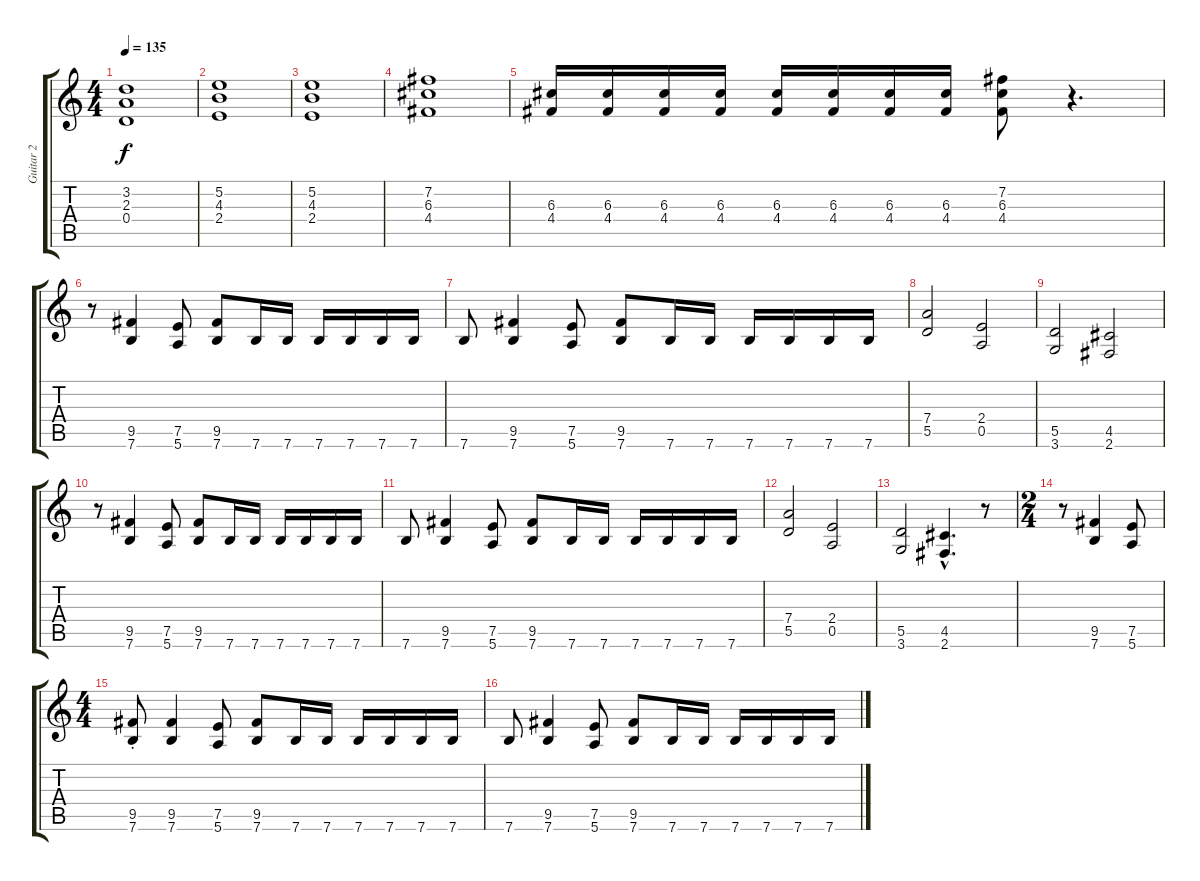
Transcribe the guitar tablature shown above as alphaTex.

\track ("Guitar 2" "Guitar 2") {instrument overdrivenguitar}
\staff {score tabs}
\tuning (E4 B3 G3 D3 A2 E2) {hide}
\ts (4 4)
\tempo 135
\clef g2
\ks c
(3.2 2.3 0.4).1{dy f} |
(5.2 4.3 2.4).1 |
(5.2 4.3 2.4).1 |
(7.2 6.3 4.4).1 |
(6.3 4.4).16 (6.3 4.4).16 (6.3 4.4).16 (6.3 4.4).16 (6.3 4.4).16 (6.3 4.4).16 (6.3 4.4).16 (6.3 4.4).16 (7.2 6.3 4.4).8 r.4{d} |
r.8{volume 12} (9.5 7.6).4 (7.5 5.6).8 (9.5 7.6).8 7.6.16 7.6.16 7.6.16 7.6.16 7.6.16 7.6.16 |
7.6.8 (9.5 7.6).4 (7.5 5.6).8 (9.5 7.6).8 7.6.16 7.6.16 7.6.16 7.6.16 7.6.16 7.6.16 |
(7.4 5.5).2 (2.4 0.5).2 |
(5.5 3.6).2 (4.5 2.6).2 |
r.8 (9.5 7.6).4 (7.5 5.6).8 (9.5 7.6).8 7.6.16 7.6.16 7.6.16 7.6.16 7.6.16 7.6.16 |
7.6.8 (9.5 7.6).4 (7.5 5.6).8 (9.5 7.6).8 7.6.16 7.6.16 7.6.16 7.6.16 7.6.16 7.6.16 |
(7.4 5.5).2 (2.4 0.5).2 |
(5.5 3.6).2 (4.5{hac} 2.6{hac}).4{d} r.8 |
\ts (2 4)
r.8 (9.5 7.6).4 (7.5 5.6).8 |
\ts (4 4)
(9.5{st} 7.6{st}).8 (9.5 7.6).4 (7.5 5.6).8 (9.5 7.6).8 7.6.16 7.6.16 7.6.16 7.6.16 7.6.16 7.6.16 |
7.6.8 (9.5 7.6).4 (7.5 5.6).8 (9.5 7.6).8 7.6.16 7.6.16 7.6.16 7.6.16 7.6.16 7.6.16
